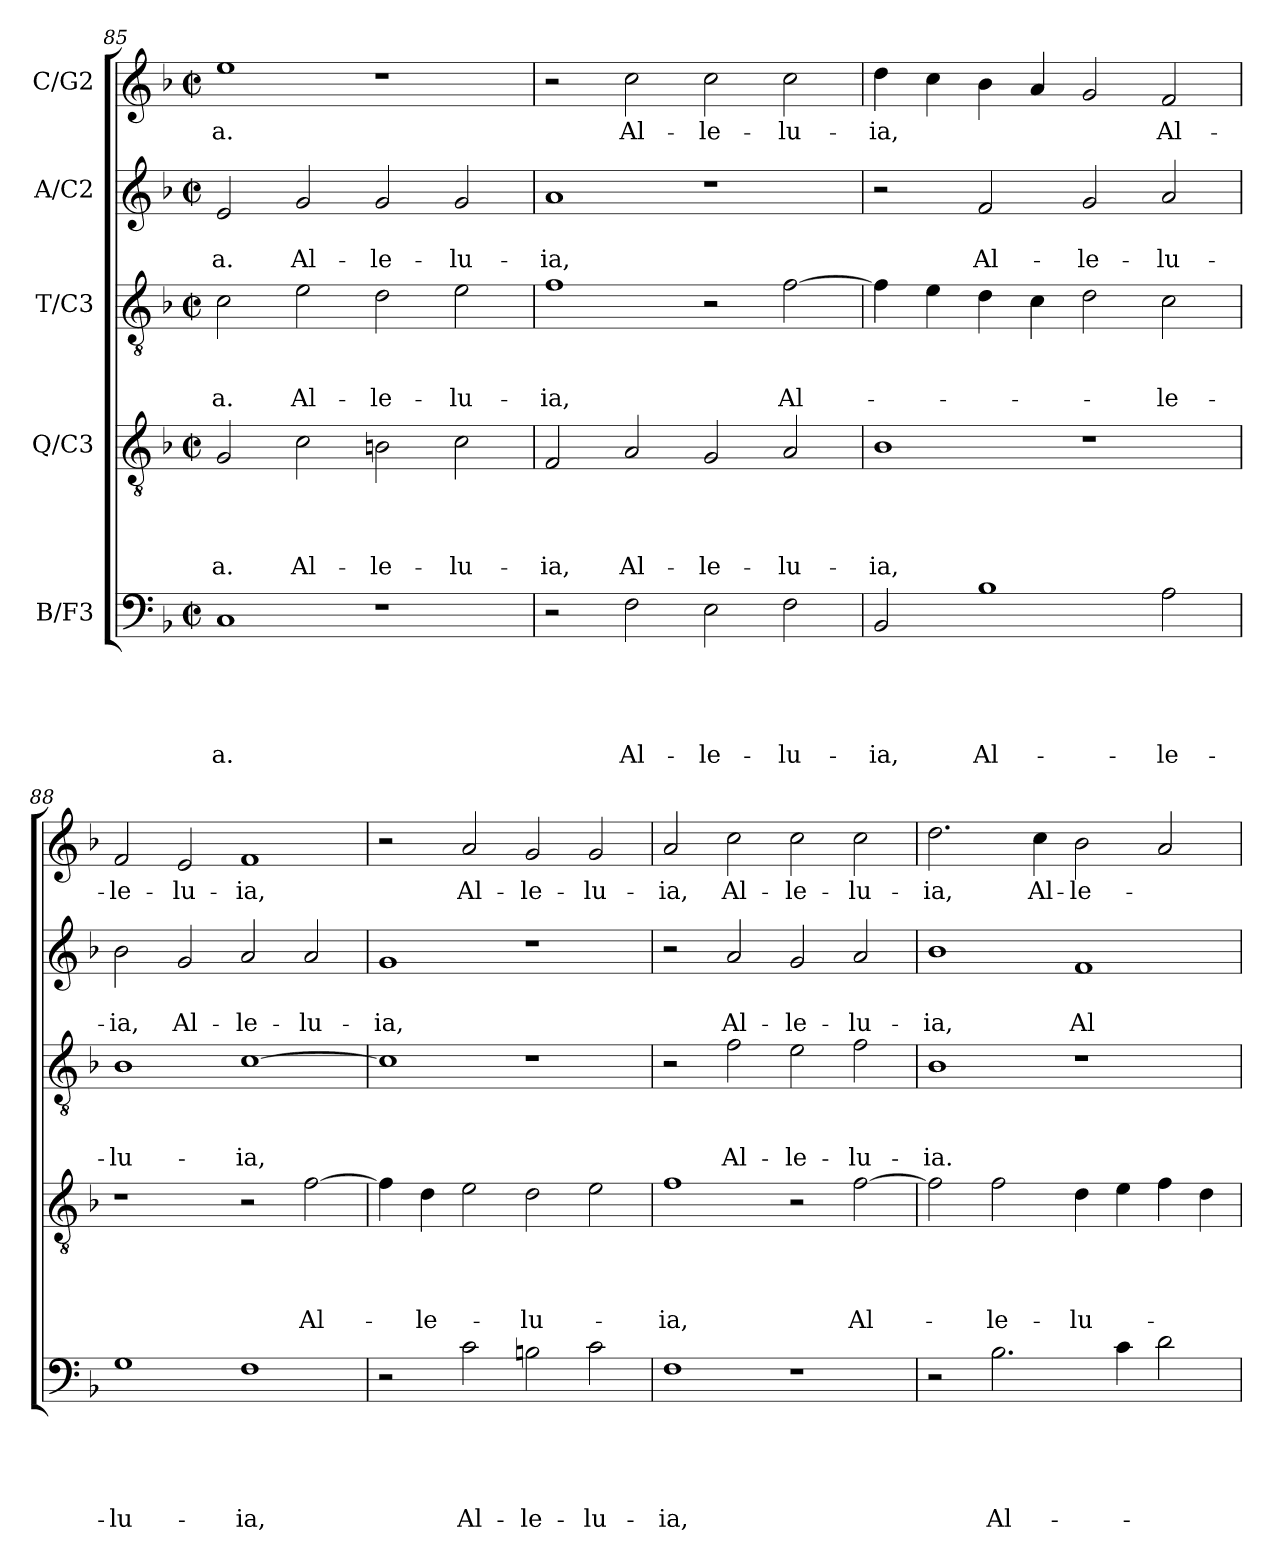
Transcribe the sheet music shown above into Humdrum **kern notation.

**kern	**text	**text	**text	**text	**text	**kern	**text	**text	**text	**text	**kern	**text	**text	**text	**kern	**text	**text	**kern	**text
*part5	*part5	*part5	*part5	*part5	*part5	*part4	*part4	*part4	*part4	*part4	*part3	*part3	*part3	*part3	*part2	*part2	*part2	*part1	*part1
*staff5	*staff5	*staff5	*staff5	*staff5	*staff5	*staff4	*staff4	*staff4	*staff4	*staff4	*staff3	*staff3	*staff3	*staff3	*staff2	*staff2	*staff2	*staff1	*staff1
*I"B/F3	*	*	*	*	*	*I"Q/C3	*	*	*	*	*I"T/C3	*	*	*	*I"A/C2	*	*	*I"C/G2	*
*clefF4	*	*	*	*	*	*clefGv2	*	*	*	*	*clefGv2	*	*	*	*clefG2	*	*	*clefG2	*
*k[b-]	*	*	*	*	*	*k[b-]	*	*	*	*	*k[b-]	*	*	*	*k[b-]	*	*	*k[b-]	*
*F:	*	*	*	*	*	*F:	*	*	*	*	*F:	*	*	*	*F:	*	*	*F:	*
*M2/2	*	*	*	*	*	*M2/2	*	*	*	*	*M2/2	*	*	*	*M2/2	*	*	*M2/2	*
*met(c|)	*	*	*	*	*	*met(c|)	*	*	*	*	*met(c|)	*	*	*	*met(c|)	*	*	*met(c|)	*
=85	=85	=85	=85	=85	=85	=85	=85	=85	=85	=85	=85	=85	=85	=85	=85	=85	=85	=85	=85
!	!	!	!	!	!LO:LY:b	!	!	!	!	!LO:LY:b	!	!	!	!LO:LY:b	!	!	!LO:LY:b	!	!LO:LY:b
1C	.	.	.	.	-a.	2G/	.	.	.	-a.	2c\	.	.	-a.	2e/	.	-a.	1ee	-a.
!	!	!	!	!	!	!	!	!	!	!LO:LY:b	!	!	!	!LO:LY:b	!	!	!LO:LY:b	!	!
.	.	.	.	.	.	2c\	.	.	.	Al-	2e\	.	.	Al-	2g/	.	Al-	.	.
!	!	!	!	!	!	!	!	!	!	!LO:LY:b	!	!	!	!LO:LY:b	!	!	!LO:LY:b	!	!
1r	.	.	.	.	.	2Bn\	.	.	.	-le-	2d\	.	.	-le-	2g/	.	-le-	1r	.
!	!	!	!	!	!	!	!	!	!	!LO:LY:b	!	!	!	!LO:LY:b	!	!	!LO:LY:b	!	!
.	.	.	.	.	.	2c\	.	.	.	-lu-	2e\	.	.	-lu-	2g/	.	-lu-	.	.
!!LO:LB:g=z
=86	=86	=86	=86	=86	=86	=86	=86	=86	=86	=86	=86	=86	=86	=86	=86	=86	=86	=86	=86
!	!	!	!	!	!	!	!	!	!	!LO:LY:b	!	!	!	!LO:LY:b	!	!	!LO:LY:b	!	!
2r	.	.	.	.	.	2F/	.	.	.	-ia,	1f	.	.	-ia,	1a	.	-ia,	2r	.
!	!	!	!	!	!LO:LY:b	!	!	!	!	!LO:LY:b	!	!	!	!	!	!	!	!	!LO:LY:b
2F\	.	.	.	.	Al-	2A/	.	.	.	Al-	.	.	.	.	.	.	.	2cc\	Al-
!	!	!	!	!	!LO:LY:b	!	!	!	!	!LO:LY:b	!	!	!	!	!	!	!	!	!LO:LY:b
2E\	.	.	.	.	-le-	2G/	.	.	.	-le-	2r	.	.	.	1r	.	.	2cc\	-le-
!	!	!	!	!	!LO:LY:b	!	!	!	!	!LO:LY:b	!	!	!	!LO:LY:b	!	!	!	!	!LO:LY:b
2F\	.	.	.	.	-lu-	2A/	.	.	.	-lu-	[2f\	.	.	Al-	.	.	.	2cc\	-lu-
=87	=87	=87	=87	=87	=87	=87	=87	=87	=87	=87	=87	=87	=87	=87	=87	=87	=87	=87	=87
!	!	!	!	!	!LO:LY:b	!	!	!	!	!LO:LY:b	!	!	!	!	!	!	!	!	!LO:LY:b
2BB-/	.	.	.	.	-ia,	1B-	.	.	.	-ia,	4f\]	.	.	.	2r	.	.	4dd\	-ia,
.	.	.	.	.	.	.	.	.	.	.	4e\	.	.	.	.	.	.	4cc\	.
!	!	!	!	!	!LO:LY:b	!	!	!	!	!	!	!	!	!	!	!	!LO:LY:b	!	!
1B-	.	.	.	.	Al-	.	.	.	.	.	4d\	.	.	.	2f/	.	Al-	4b-\	.
.	.	.	.	.	.	.	.	.	.	.	4c\	.	.	.	.	.	.	4a/	.
!	!	!	!	!	!	!	!	!	!	!	!	!	!	!	!	!	!LO:LY:b	!	!
.	.	.	.	.	.	1r	.	.	.	.	2d\	.	.	.	2g/	.	-le-	2g/	.
!	!	!	!	!	!LO:LY:b	!	!	!	!	!	!	!	!	!LO:LY:b	!	!	!LO:LY:b	!	!LO:LY:b
2A\	.	.	.	.	-le-	.	.	.	.	.	2c\	.	.	-le-	2a/	.	-lu-	2f/	Al-
=88	=88	=88	=88	=88	=88	=88	=88	=88	=88	=88	=88	=88	=88	=88	=88	=88	=88	=88	=88
!	!	!	!	!	!LO:LY:b	!	!	!	!	!	!	!	!	!LO:LY:b	!	!	!LO:LY:b	!	!LO:LY:b
1G	.	.	.	.	-lu-	1r	.	.	.	.	1B-	.	.	-lu-	2b-\	.	-ia,	2f/	-le-
!	!	!	!	!	!	!	!	!	!	!	!	!	!	!	!	!	!LO:LY:b	!	!LO:LY:b
.	.	.	.	.	.	.	.	.	.	.	.	.	.	.	2g/	.	Al-	2e/	-lu-
!	!	!	!	!	!LO:LY:b	!	!	!	!	!	!	!	!	!LO:LY:b	!	!	!LO:LY:b	!	!LO:LY:b
1F	.	.	.	.	-ia,	2r	.	.	.	.	[1c	.	.	-ia,	2a/	.	-le-	1f	-ia,
!	!	!	!	!	!	!	!	!	!	!LO:LY:b	!	!	!	!	!	!	!LO:LY:b	!	!
.	.	.	.	.	.	[2f\	.	.	.	Al-	.	.	.	.	2a/	.	-lu-	.	.
=89	=89	=89	=89	=89	=89	=89	=89	=89	=89	=89	=89	=89	=89	=89	=89	=89	=89	=89	=89
!	!	!	!	!	!	!	!	!	!	!	!	!	!	!	!	!	!LO:LY:b	!	!
2r	.	.	.	.	.	4f\]	.	.	.	.	1c]	.	.	.	1g	.	-ia,	2r	.
!	!	!	!	!	!	!	!	!	!	!LO:LY:b	!	!	!	!	!	!	!	!	!
.	.	.	.	.	.	4d\	.	.	.	-le-	.	.	.	.	.	.	.	.	.
!	!	!	!	!	!LO:LY:b	!	!	!	!	!	!	!	!	!	!	!	!	!	!LO:LY:b
2c\	.	.	.	.	Al-	2e\	.	.	.	.	.	.	.	.	.	.	.	2a/	Al-
!	!	!	!	!	!LO:LY:b	!	!	!	!	!LO:LY:b	!	!	!	!	!	!	!	!	!LO:LY:b
2Bn\	.	.	.	.	-le-	2d\	.	.	.	-lu-	1r	.	.	.	1r	.	.	2g/	-le-
!	!	!	!	!	!LO:LY:b	!	!	!	!	!	!	!	!	!	!	!	!	!	!LO:LY:b
2c\	.	.	.	.	-lu-	2e\	.	.	.	.	.	.	.	.	.	.	.	2g/	-lu-
=90	=90	=90	=90	=90	=90	=90	=90	=90	=90	=90	=90	=90	=90	=90	=90	=90	=90	=90	=90
!	!	!	!	!	!LO:LY:b	!	!	!	!	!LO:LY:b	!	!	!	!	!	!	!	!	!LO:LY:b
1F	.	.	.	.	-ia,	1f	.	.	.	-ia,	2r	.	.	.	2r	.	.	2a/	-ia,
!	!	!	!	!	!	!	!	!	!	!	!	!	!	!LO:LY:b	!	!	!LO:LY:b	!	!LO:LY:b
.	.	.	.	.	.	.	.	.	.	.	2f\	.	.	Al-	2a/	.	Al-	2cc\	Al-
!	!	!	!	!	!	!	!	!	!	!	!	!	!	!LO:LY:b	!	!	!LO:LY:b	!	!LO:LY:b
1r	.	.	.	.	.	2r	.	.	.	.	2e\	.	.	-le-	2g/	.	-le-	2cc\	-le-
!	!	!	!	!	!	!	!	!	!	!LO:LY:b	!	!	!	!LO:LY:b	!	!	!LO:LY:b	!	!LO:LY:b
.	.	.	.	.	.	[2f\	.	.	.	Al-	2f\	.	.	-lu-	2a/	.	-lu-	2cc\	-lu-
!!LO:LB:g=z
=91	=91	=91	=91	=91	=91	=91	=91	=91	=91	=91	=91	=91	=91	=91	=91	=91	=91	=91	=91
!	!	!	!	!	!	!	!	!	!	!	!	!	!	!LO:LY:b	!	!	!LO:LY:b	!	!LO:LY:b
2r	.	.	.	.	.	2f\]	.	.	.	.	1B-	.	.	-ia.	1b-	.	-ia,	2.dd\	-ia,
!	!	!	!	!	!LO:LY:b	!	!	!	!	!LO:LY:b	!	!	!	!	!	!	!	!	!
2.B-\	.	.	.	.	Al-	2f\	.	.	.	-le-	.	.	.	.	.	.	.	.	.
!	!	!	!	!	!	!	!	!	!	!	!	!	!	!	!	!	!	!	!LO:LY:b
.	.	.	.	.	.	.	.	.	.	.	.	.	.	.	.	.	.	4cc\	Al-
!	!	!	!	!	!	!	!	!	!	!LO:LY:b	!	!	!	!	!	!	!LO:LY:b	!	!LO:LY:b
.	.	.	.	.	.	4d\	.	.	.	-lu-	1r	.	.	.	1f	.	Al-	2b-\	-le-
4c\	.	.	.	.	.	4e\	.	.	.	.	.	.	.	.	.	.	.	.	.
2d\	.	.	.	.	.	4f\	.	.	.	.	.	.	.	.	.	.	.	2a/	.
.	.	.	.	.	.	4d\	.	.	.	.	.	.	.	.	.	.	.	.	.
=	=	=	=	=	=	=	=	=	=	=	=	=	=	=	=	=	=	=	=
*-	*-	*-	*-	*-	*-	*-	*-	*-	*-	*-	*-	*-	*-	*-	*-	*-	*-	*-	*-
